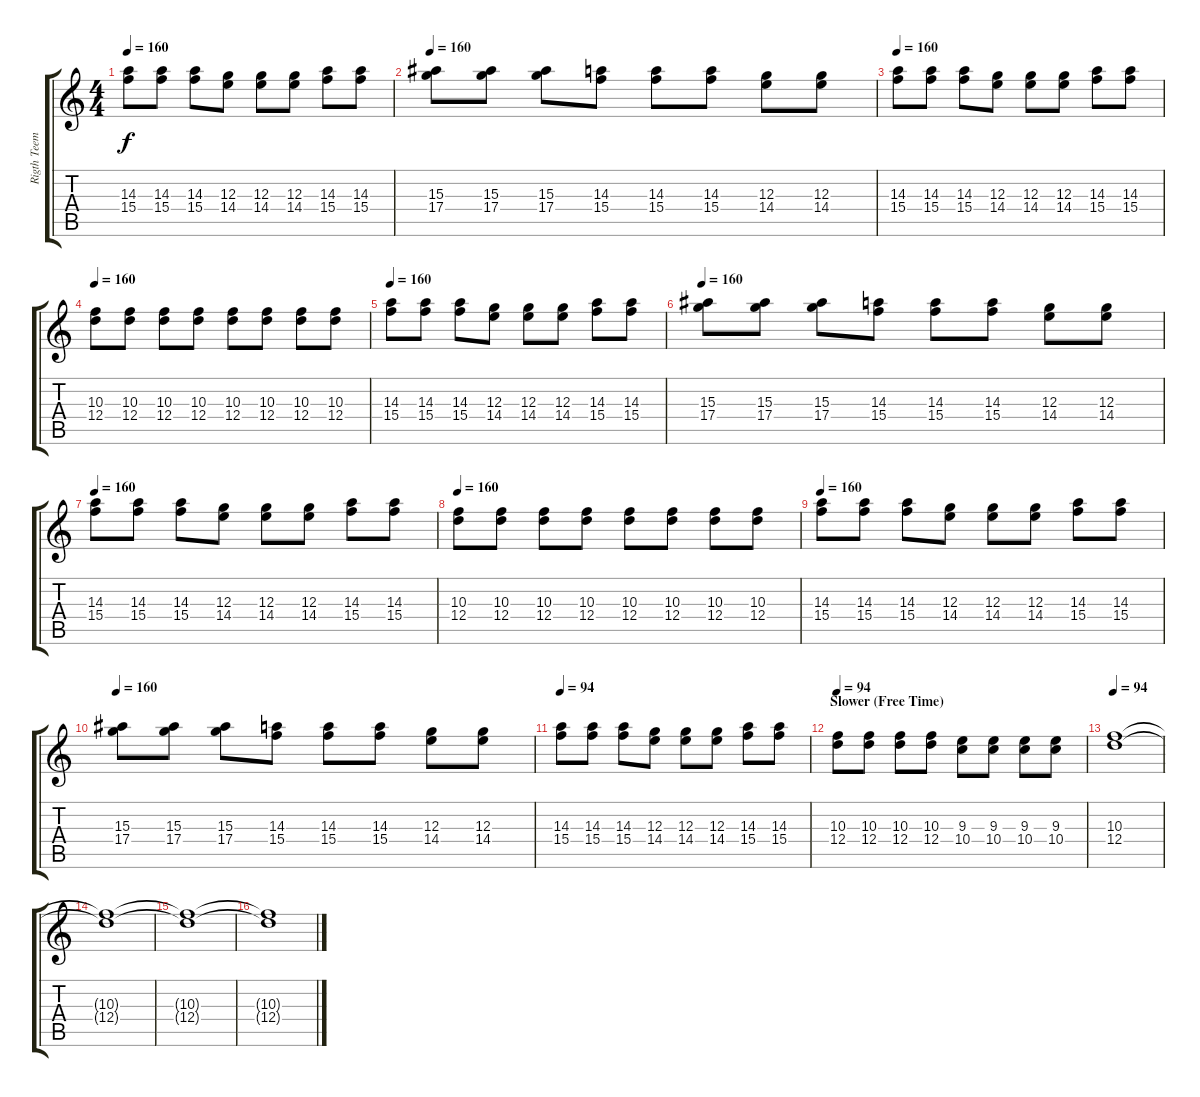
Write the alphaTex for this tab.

\track ("Rigth Teemu (Fills)" "Rigth Teem") {instrument distortionguitar}
\staff {score tabs}
\tuning (E4 B3 G3 D3 A2 D2) {hide}
\ts (4 4)
\tempo 160
\clef g2
\ks c
(14.3 15.4).8{dy f volume 13 balance 8 instrument distortionguitar} (14.3 15.4).8 (14.3 15.4).8 (12.3 14.4).8 (12.3 14.4).8 (12.3 14.4).8 (14.3 15.4).8 (14.3 15.4).8 |
\tempo 160
(15.3 17.4).8{volume 13 balance 8 instrument distortionguitar} (15.3 17.4).8 (15.3 17.4).8 (14.3 15.4).8 (14.3 15.4).8 (14.3 15.4).8 (12.3 14.4).8 (12.3 14.4).8 |
\tempo 160
(14.3 15.4).8{volume 13 balance 8 instrument distortionguitar} (14.3 15.4).8 (14.3 15.4).8 (12.3 14.4).8 (12.3 14.4).8 (12.3 14.4).8 (14.3 15.4).8 (14.3 15.4).8 |
\tempo 160
(10.3 12.4).8{volume 13 balance 8 instrument distortionguitar} (10.3 12.4).8 (10.3 12.4).8 (10.3 12.4).8 (10.3 12.4).8 (10.3 12.4).8 (10.3 12.4).8 (10.3 12.4).8 |
\tempo 160
(14.3 15.4).8{volume 13 balance 8 instrument distortionguitar} (14.3 15.4).8 (14.3 15.4).8 (12.3 14.4).8 (12.3 14.4).8 (12.3 14.4).8 (14.3 15.4).8 (14.3 15.4).8 |
\tempo 160
(15.3 17.4).8{volume 13 balance 8 instrument distortionguitar} (15.3 17.4).8 (15.3 17.4).8 (14.3 15.4).8 (14.3 15.4).8 (14.3 15.4).8 (12.3 14.4).8 (12.3 14.4).8 |
\tempo 160
(14.3 15.4).8{volume 13 balance 8 instrument distortionguitar} (14.3 15.4).8 (14.3 15.4).8 (12.3 14.4).8 (12.3 14.4).8 (12.3 14.4).8 (14.3 15.4).8 (14.3 15.4).8 |
\tempo 160
(10.3 12.4).8{volume 13 balance 8 instrument distortionguitar} (10.3 12.4).8 (10.3 12.4).8 (10.3 12.4).8 (10.3 12.4).8 (10.3 12.4).8 (10.3 12.4).8 (10.3 12.4).8 |
\tempo 160
(14.3 15.4).8{volume 13 balance 8 instrument distortionguitar} (14.3 15.4).8 (14.3 15.4).8 (12.3 14.4).8 (12.3 14.4).8 (12.3 14.4).8 (14.3 15.4).8 (14.3 15.4).8 |
\tempo 160
(15.3 17.4).8{volume 13 balance 8 instrument distortionguitar} (15.3 17.4).8 (15.3 17.4).8 (14.3 15.4).8 (14.3 15.4).8 (14.3 15.4).8 (12.3 14.4).8 (12.3 14.4).8 |
\tempo 94
(14.3 15.4).8{volume 13 balance 8 instrument distortionguitar} (14.3 15.4).8 (14.3 15.4).8 (12.3 14.4).8 (12.3 14.4).8 (12.3 14.4).8 (14.3 15.4).8 (14.3 15.4).8 |
\section ("" "Slower (Free Time)")
\tempo 94
(10.3 12.4).8{volume 13 balance 8 instrument distortionguitar} (10.3 12.4).8 (10.3 12.4).8 (10.3 12.4).8 (9.3 10.4).8 (9.3 10.4).8 (9.3 10.4).8 (9.3 10.4).8 |
\tempo 94
(10.3 12.4).1 |
(10.3{t} 12.4{t}).1 |
(10.3{t} 12.4{t}).1 |
(10.3{t} 12.4{t}).1
